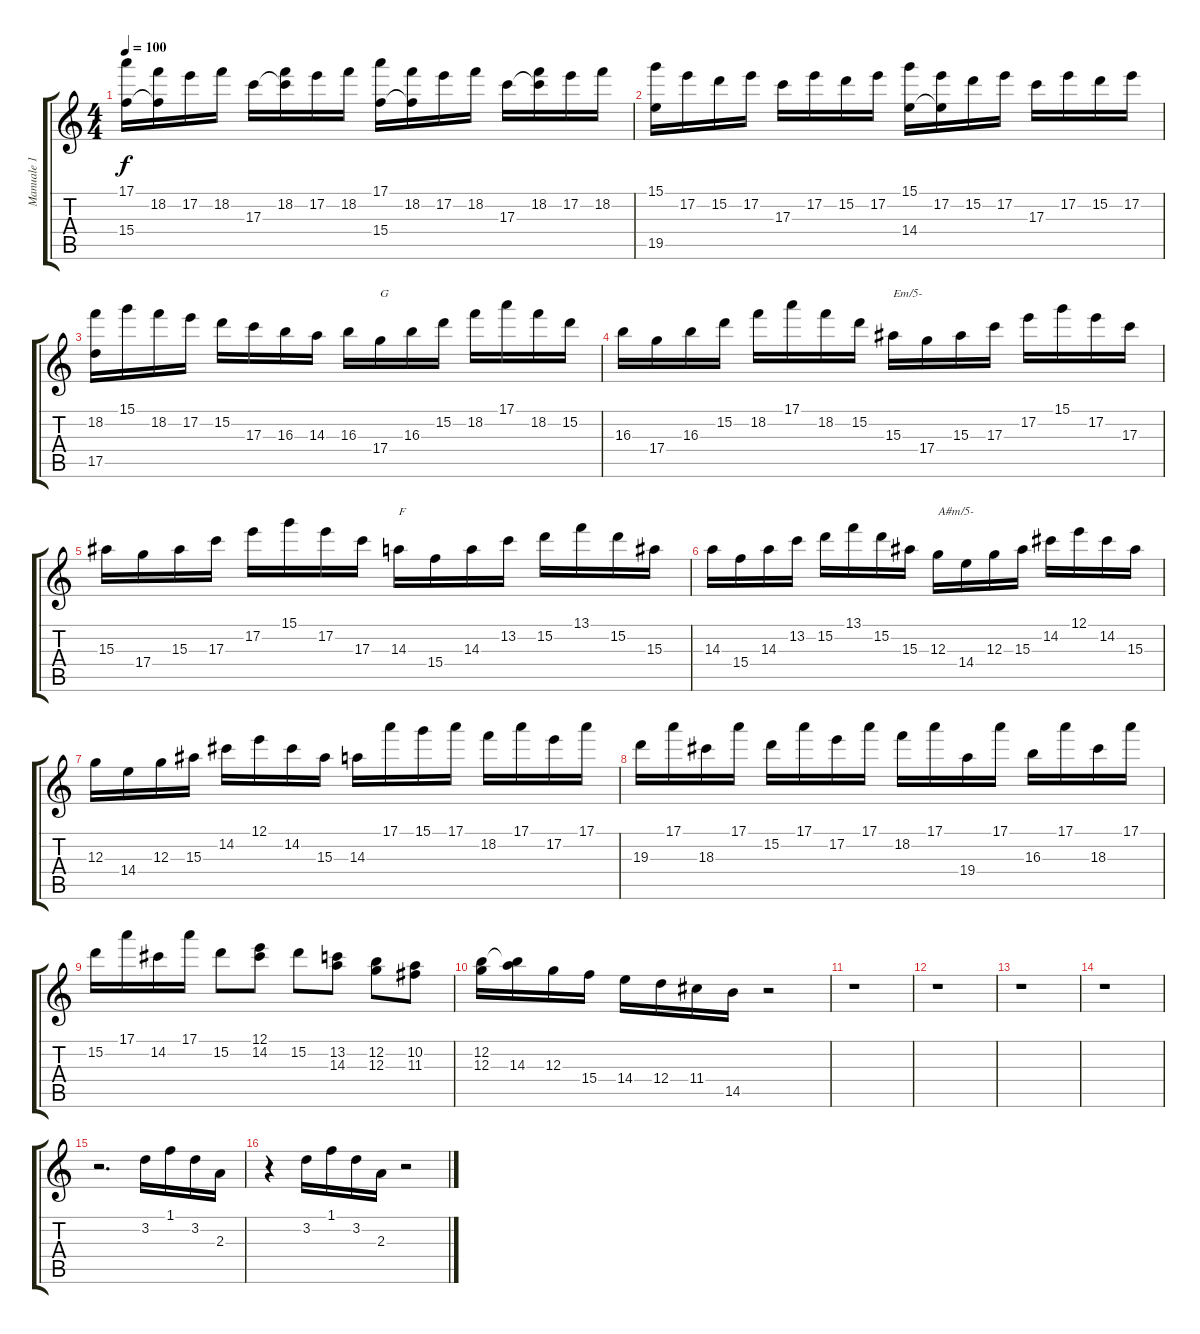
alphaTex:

\track ("Manuale 1" "Manuale 1") {instrument overdrivenguitar}
\staff {score tabs}
\tuning (E4 B3 G3 D3 A2 E2) {hide}
\ts (4 4)
\tempo 100
\clef g2
\ks c
(17.1 15.4).16{dy f} (18.2 15.4{t}).16 17.2.16 18.2.16 17.3.16 (18.2 17.3{t}).16 17.2.16 18.2.16 (17.1 15.4).16 (18.2 15.4{t}).16 17.2.16 18.2.16 17.3.16 (18.2 17.3{t}).16 17.2.16 18.2.16 |
(15.1 19.5).16 17.2.16 15.2.16 17.2.16 17.3.16 17.2.16 15.2.16 17.2.16 (15.1 14.4).16 (17.2 14.4{t}).16 15.2.16 17.2.16 17.3.16 17.2.16 15.2.16 17.2.16 |
(18.2 17.5).16 15.1.16 18.2.16 17.2.16 15.2.16 17.3.16 16.3.16 14.3.16 16.3.16 17.4.16{txt "G"} 16.3.16 15.2.16 18.2.16 17.1.16 18.2.16 15.2.16 |
16.3.16 17.4.16 16.3.16 15.2.16 18.2.16 17.1.16 18.2.16 15.2.16 15.3.16{txt "Em/5-"} 17.4.16 15.3.16 17.3.16 17.2.16 15.1.16 17.2.16 17.3.16 |
15.3.16 17.4.16 15.3.16 17.3.16 17.2.16 15.1.16 17.2.16 17.3.16 14.3.16{txt "F"} 15.4.16 14.3.16 13.2.16 15.2.16 13.1.16 15.2.16 15.3.16 |
14.3.16 15.4.16 14.3.16 13.2.16 15.2.16 13.1.16 15.2.16 15.3.16 12.3.16{txt "A#m/5-"} 14.4.16 12.3.16 15.3.16 14.2.16 12.1.16 14.2.16 15.3.16 |
12.3.16 14.4.16 12.3.16 15.3.16 14.2.16 12.1.16 14.2.16 15.3.16 14.3.16 17.1.16 15.1.16 17.1.16 18.2.16 17.1.16 17.2.16 17.1.16 |
19.3.16 17.1.16 18.3.16 17.1.16 15.2.16 17.1.16 17.2.16 17.1.16 18.2.16 17.1.16 19.4.16 17.1.16 16.3.16 17.1.16 18.3.16 17.1.16 |
15.2.16 17.1.16 14.2.16 17.1.16 15.2.8 (12.1 14.2).8 15.2.8 (13.2 14.3).8 (12.2 12.3).8 (10.2 11.3).8 |
(12.2 12.3).16 (12.2{t} 14.3).16 12.3.16 15.4.16 14.4.16 12.4.16 11.4.16 14.5.16 r.2 |
r.1 |
r.1 |
r.1 |
r.1 |
r.2{d} 3.2.16 1.1.16 3.2.16 2.3.16 |
r.4 3.2.16 1.1.16 3.2.16 2.3.16 r.2
